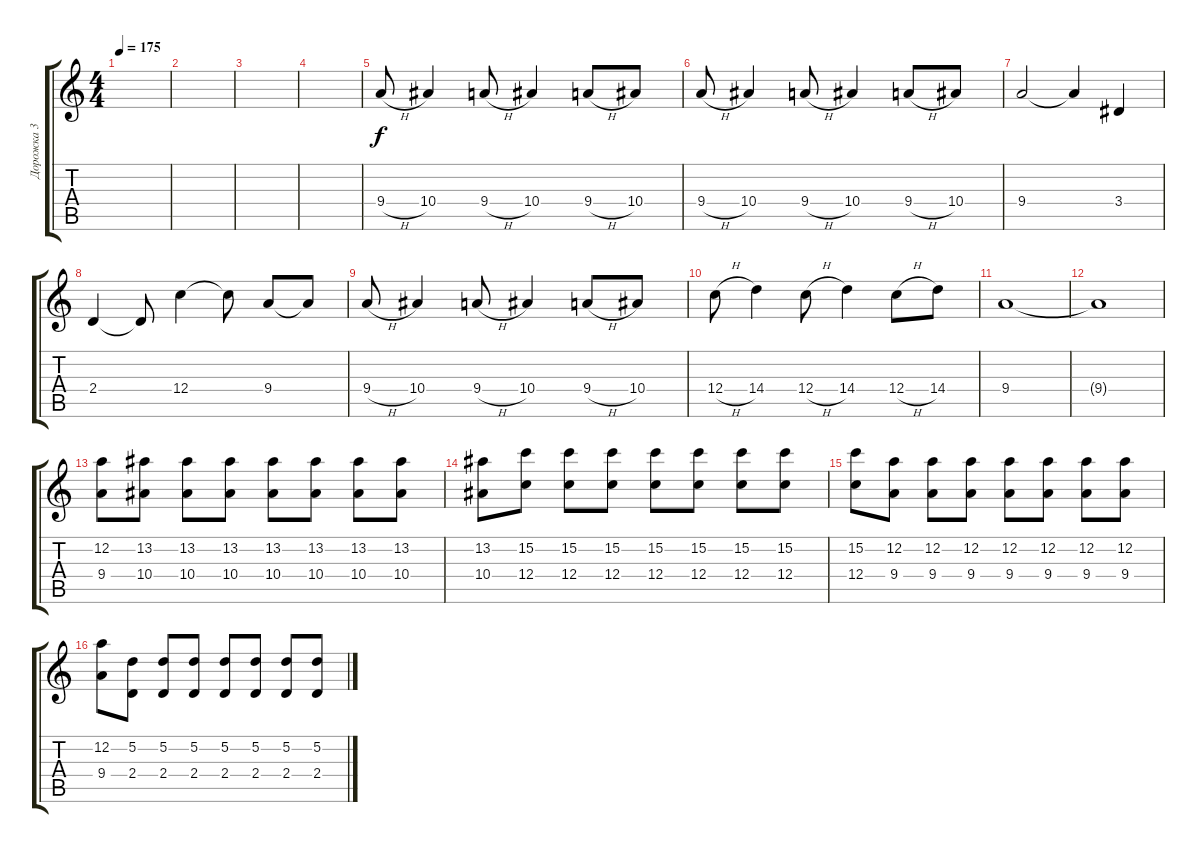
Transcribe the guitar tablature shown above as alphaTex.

\track ("Дорожка 3" "Дорожка 3") {instrument overdrivenguitar}
\staff {score tabs}
\tuning (D4 A3 F3 C3 G2 D2) {hide}
\ts (4 4)
\tempo 175
\clef g2
\ks c
|
|
|
|
9.4{h}.8 10.4.4 9.4{h}.8 10.4.4 9.4{h}.8 10.4.8 |
9.4{h}.8 10.4.4 9.4{h}.8 10.4.4 9.4{h}.8 10.4.8 |
9.4.2 9.4{t}.4 3.4.4 |
2.4.4 2.4{t}.8 12.4.4 12.4{t}.8 9.4.8 9.4{t}.8 |
9.4{h}.8 10.4.4 9.4{h}.8 10.4.4 9.4{h}.8 10.4.8 |
12.4{h}.8 14.4.4 12.4{h}.8 14.4.4 12.4{h}.8 14.4.8 |
9.4.1 |
9.4{t}.1 |
(12.2 9.4).8 (13.2 10.4).8 (13.2 10.4).8 (13.2 10.4).8 (13.2 10.4).8 (13.2 10.4).8 (13.2 10.4).8 (13.2 10.4).8 |
(13.2 10.4).8 (15.2 12.4).8 (15.2 12.4).8 (15.2 12.4).8 (15.2 12.4).8 (15.2 12.4).8 (15.2 12.4).8 (15.2 12.4).8 |
(15.2 12.4).8 (12.2 9.4).8 (12.2 9.4).8 (12.2 9.4).8 (12.2 9.4).8 (12.2 9.4).8 (12.2 9.4).8 (12.2 9.4).8 |
(12.2 9.4).8 (5.2 2.4).8 (5.2 2.4).8 (5.2 2.4).8 (5.2 2.4).8 (5.2 2.4).8 (5.2 2.4).8 (5.2 2.4).8
